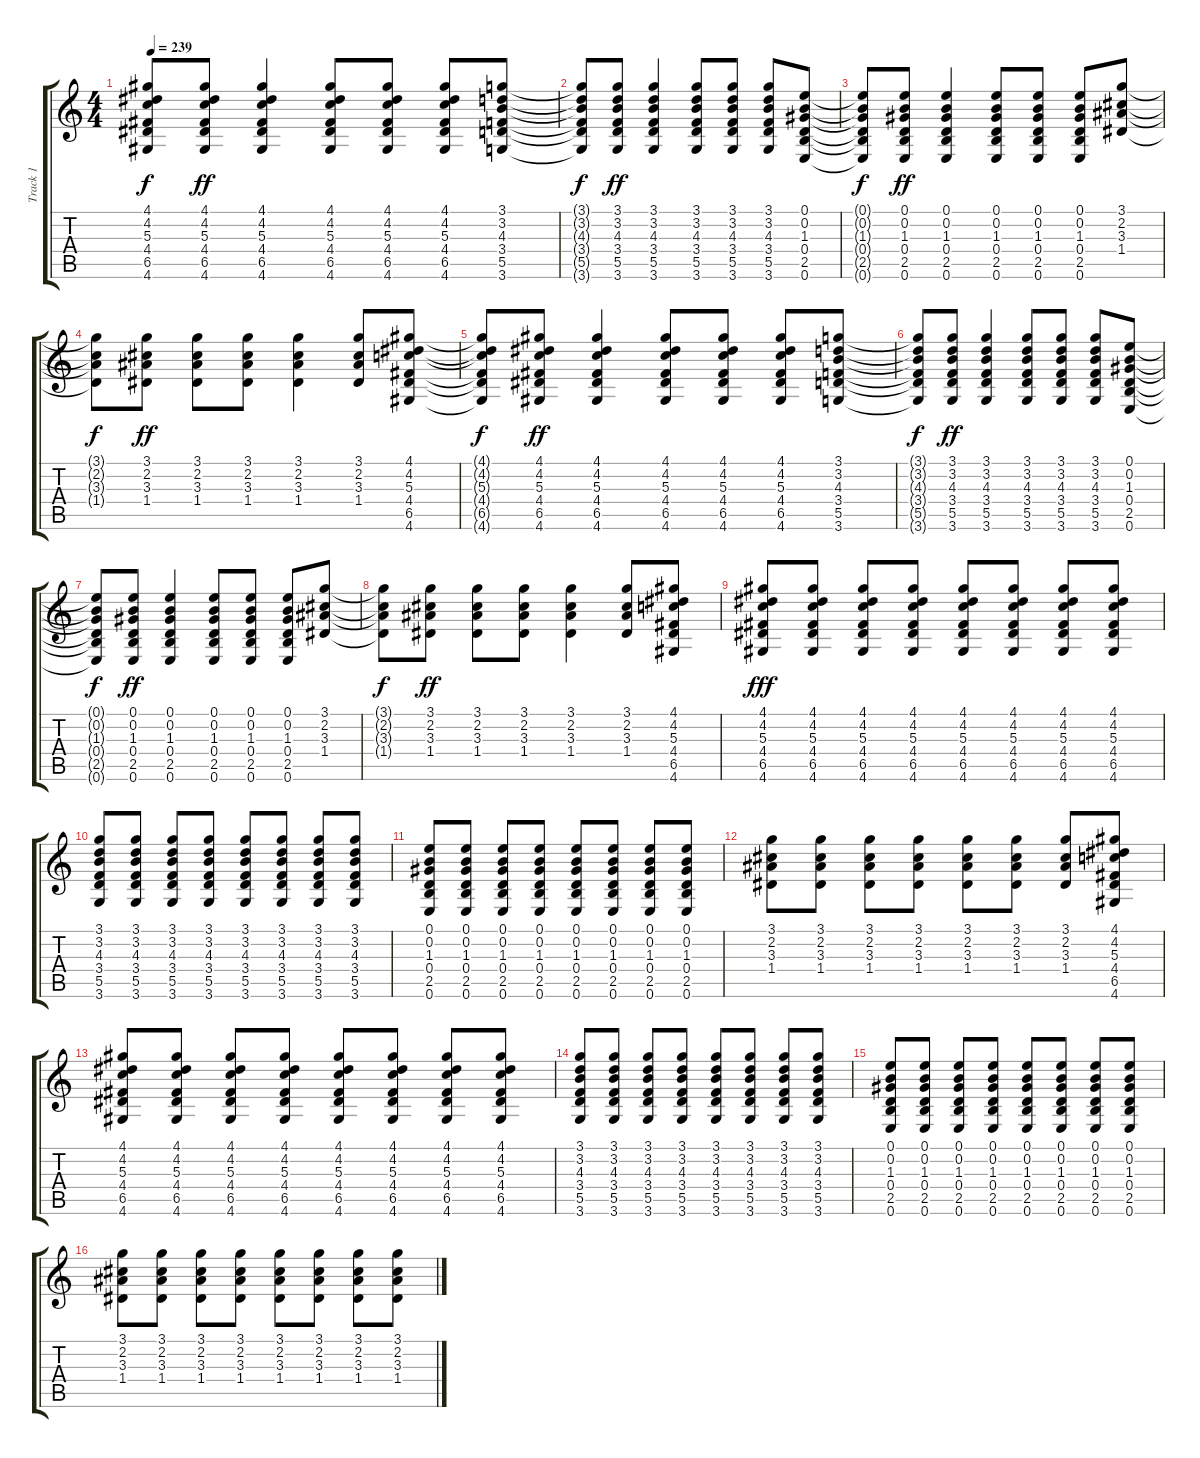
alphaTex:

\track ("Track 1" "Track 1") {instrument distortionguitar}
\staff {score tabs}
\tuning (E4 B3 G3 D3 A2 E2) {hide}
\ts (4 4)
\tempo 239
\clef g2
\ks c
(4.1{t} 4.2{t} 5.3{t} 4.4{t} 6.5{t} 4.6{t}).8{dy f} (4.1 4.2 5.3 4.4 6.5 4.6).8{dy ff} (4.1 4.2 5.3 4.4 6.5 4.6).4 (4.1 4.2 5.3 4.4 6.5 4.6).8 (4.1 4.2 5.3 4.4 6.5 4.6).8 (4.1 4.2 5.3 4.4 6.5 4.6).8 (3.1 3.2 4.3 3.4 5.5 3.6).8 |
(3.1{t} 3.2{t} 4.3{t} 3.4{t} 5.5{t} 3.6{t}).8{dy f} (3.1 3.2 4.3 3.4 5.5 3.6).8{dy ff} (3.1 3.2 4.3 3.4 5.5 3.6).4 (3.1 3.2 4.3 3.4 5.5 3.6).8 (3.1 3.2 4.3 3.4 5.5 3.6).8 (3.1 3.2 4.3 3.4 5.5 3.6).8 (0.1 0.2 1.3 0.4 2.5 0.6).8 |
(0.1{t} 0.2{t} 1.3{t} 0.4{t} 2.5{t} 0.6{t}).8{dy f} (0.1 0.2 1.3 0.4 2.5 0.6).8{dy ff} (0.1 0.2 1.3 0.4 2.5 0.6).4 (0.1 0.2 1.3 0.4 2.5 0.6).8 (0.1 0.2 1.3 0.4 2.5 0.6).8 (0.1 0.2 1.3 0.4 2.5 0.6).8 (3.1 2.2 3.3 1.4).8 |
(3.1{t} 2.2{t} 3.3{t} 1.4{t}).8{dy f} (3.1 2.2 3.3 1.4).8{dy ff} (3.1 2.2 3.3 1.4).8 (3.1 2.2 3.3 1.4).8 (3.1 2.2 3.3 1.4).4 (3.1 2.2 3.3 1.4).8 (4.1 4.2 5.3 4.4 6.5 4.6).8 |
(4.1{t} 4.2{t} 5.3{t} 4.4{t} 6.5{t} 4.6{t}).8{dy f} (4.1 4.2 5.3 4.4 6.5 4.6).8{dy ff} (4.1 4.2 5.3 4.4 6.5 4.6).4 (4.1 4.2 5.3 4.4 6.5 4.6).8 (4.1 4.2 5.3 4.4 6.5 4.6).8 (4.1 4.2 5.3 4.4 6.5 4.6).8 (3.1 3.2 4.3 3.4 5.5 3.6).8 |
(3.1{t} 3.2{t} 4.3{t} 3.4{t} 5.5{t} 3.6{t}).8{dy f} (3.1 3.2 4.3 3.4 5.5 3.6).8{dy ff} (3.1 3.2 4.3 3.4 5.5 3.6).4 (3.1 3.2 4.3 3.4 5.5 3.6).8 (3.1 3.2 4.3 3.4 5.5 3.6).8 (3.1 3.2 4.3 3.4 5.5 3.6).8 (0.1 0.2 1.3 0.4 2.5 0.6).8 |
(0.1{t} 0.2{t} 1.3{t} 0.4{t} 2.5{t} 0.6{t}).8{dy f} (0.1 0.2 1.3 0.4 2.5 0.6).8{dy ff} (0.1 0.2 1.3 0.4 2.5 0.6).4 (0.1 0.2 1.3 0.4 2.5 0.6).8 (0.1 0.2 1.3 0.4 2.5 0.6).8 (0.1 0.2 1.3 0.4 2.5 0.6).8 (3.1 2.2 3.3 1.4).8 |
(3.1{t} 2.2{t} 3.3{t} 1.4{t}).8{dy f} (3.1 2.2 3.3 1.4).8{dy ff} (3.1 2.2 3.3 1.4).8 (3.1 2.2 3.3 1.4).8 (3.1 2.2 3.3 1.4).4 (3.1 2.2 3.3 1.4).8 (4.1 4.2 5.3 4.4 6.5 4.6).8 |
(4.1 4.2 5.3 4.4 6.5 4.6).8{dy fff} (4.1 4.2 5.3 4.4 6.5 4.6).8 (4.1 4.2 5.3 4.4 6.5 4.6).8 (4.1 4.2 5.3 4.4 6.5 4.6).8 (4.1 4.2 5.3 4.4 6.5 4.6).8 (4.1 4.2 5.3 4.4 6.5 4.6).8 (4.1 4.2 5.3 4.4 6.5 4.6).8 (4.1 4.2 5.3 4.4 6.5 4.6).8 |
(3.1 3.2 4.3 3.4 5.5 3.6).8 (3.1 3.2 4.3 3.4 5.5 3.6).8 (3.1 3.2 4.3 3.4 5.5 3.6).8 (3.1 3.2 4.3 3.4 5.5 3.6).8 (3.1 3.2 4.3 3.4 5.5 3.6).8 (3.1 3.2 4.3 3.4 5.5 3.6).8 (3.1 3.2 4.3 3.4 5.5 3.6).8 (3.1 3.2 4.3 3.4 5.5 3.6).8 |
(0.1 0.2 1.3 0.4 2.5 0.6).8 (0.1 0.2 1.3 0.4 2.5 0.6).8 (0.1 0.2 1.3 0.4 2.5 0.6).8 (0.1 0.2 1.3 0.4 2.5 0.6).8 (0.1 0.2 1.3 0.4 2.5 0.6).8 (0.1 0.2 1.3 0.4 2.5 0.6).8 (0.1 0.2 1.3 0.4 2.5 0.6).8 (0.1 0.2 1.3 0.4 2.5 0.6).8 |
(3.1 2.2 3.3 1.4).8 (3.1 2.2 3.3 1.4).8 (3.1 2.2 3.3 1.4).8 (3.1 2.2 3.3 1.4).8 (3.1 2.2 3.3 1.4).8 (3.1 2.2 3.3 1.4).8 (3.1 2.2 3.3 1.4).8 (4.1 4.2 5.3 4.4 6.5 4.6).8 |
(4.1 4.2 5.3 4.4 6.5 4.6).8 (4.1 4.2 5.3 4.4 6.5 4.6).8 (4.1 4.2 5.3 4.4 6.5 4.6).8 (4.1 4.2 5.3 4.4 6.5 4.6).8 (4.1 4.2 5.3 4.4 6.5 4.6).8 (4.1 4.2 5.3 4.4 6.5 4.6).8 (4.1 4.2 5.3 4.4 6.5 4.6).8 (4.1 4.2 5.3 4.4 6.5 4.6).8 |
(3.1 3.2 4.3 3.4 5.5 3.6).8 (3.1 3.2 4.3 3.4 5.5 3.6).8 (3.1 3.2 4.3 3.4 5.5 3.6).8 (3.1 3.2 4.3 3.4 5.5 3.6).8 (3.1 3.2 4.3 3.4 5.5 3.6).8 (3.1 3.2 4.3 3.4 5.5 3.6).8 (3.1 3.2 4.3 3.4 5.5 3.6).8 (3.1 3.2 4.3 3.4 5.5 3.6).8 |
(0.1 0.2 1.3 0.4 2.5 0.6).8 (0.1 0.2 1.3 0.4 2.5 0.6).8 (0.1 0.2 1.3 0.4 2.5 0.6).8 (0.1 0.2 1.3 0.4 2.5 0.6).8 (0.1 0.2 1.3 0.4 2.5 0.6).8 (0.1 0.2 1.3 0.4 2.5 0.6).8 (0.1 0.2 1.3 0.4 2.5 0.6).8 (0.1 0.2 1.3 0.4 2.5 0.6).8 |
(3.1 2.2 3.3 1.4).8 (3.1 2.2 3.3 1.4).8 (3.1 2.2 3.3 1.4).8 (3.1 2.2 3.3 1.4).8 (3.1 2.2 3.3 1.4).8 (3.1 2.2 3.3 1.4).8 (3.1 2.2 3.3 1.4).8 (3.1 2.2 3.3 1.4).8
